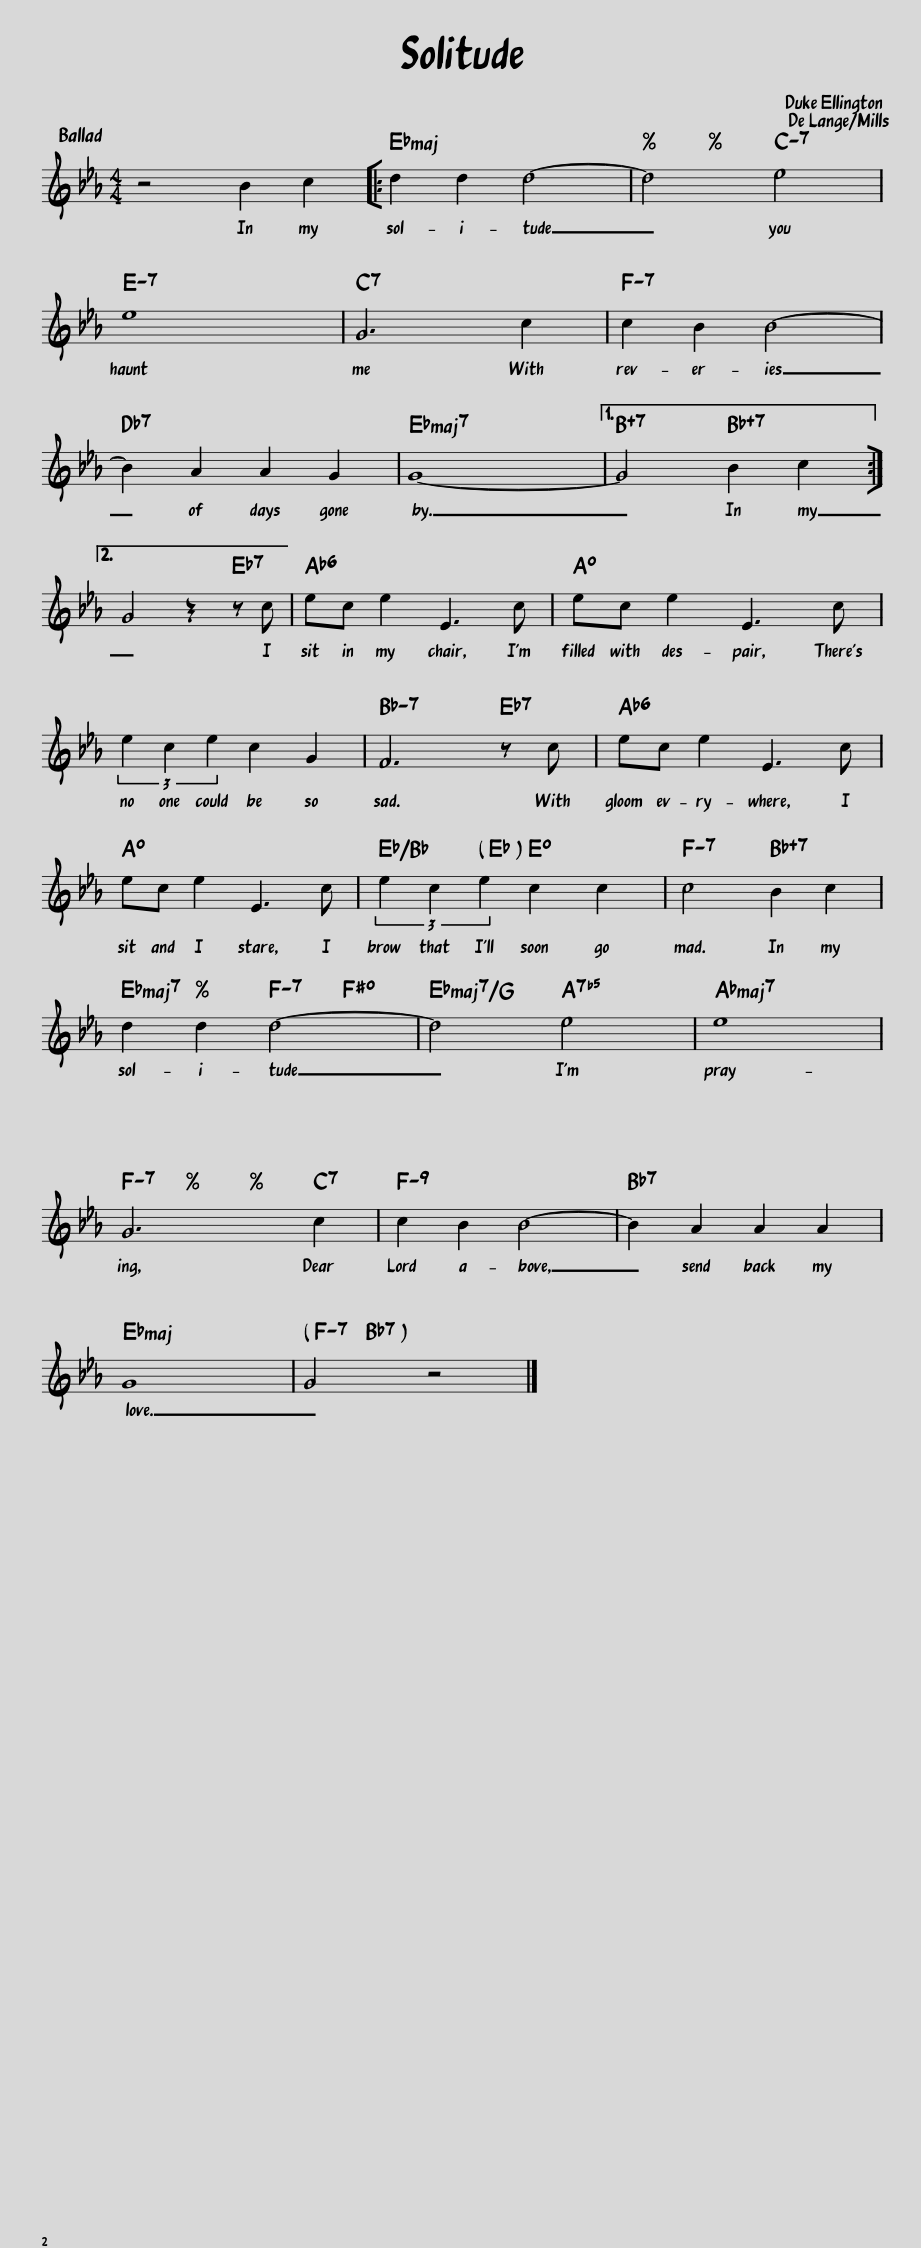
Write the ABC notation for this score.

X:1
L:1/8
M:4/4
I:linebreak $
K:Eb
V:1 treble
V:1
 z4 B2 c2 |: d2 d2 d4- | d4 e4 |$ e8 | G6 c2 | %5
 c2 B2 B4- |$ B2 A2 A2 G2 | G8- |1 G4 B2 c2 :|2$ G4 z2 z c || %10
 ec e2 E3 c | ec e2 E3 c |$ (3e2 c2 e2 c2 G2 | F6 z c | ec e2 E3 c |$ %15
 ec e2 E3 c | (3e2 c2 e2 c2 c2 | c4 B2 c2 |$ d2 d2 d4- | d4 e4 | %20
 e8 |$ G6 c2 | c2 B2 B4- | B2 A2 A2 A2 |$ G8 | %25
 G4 z4 |] %26
